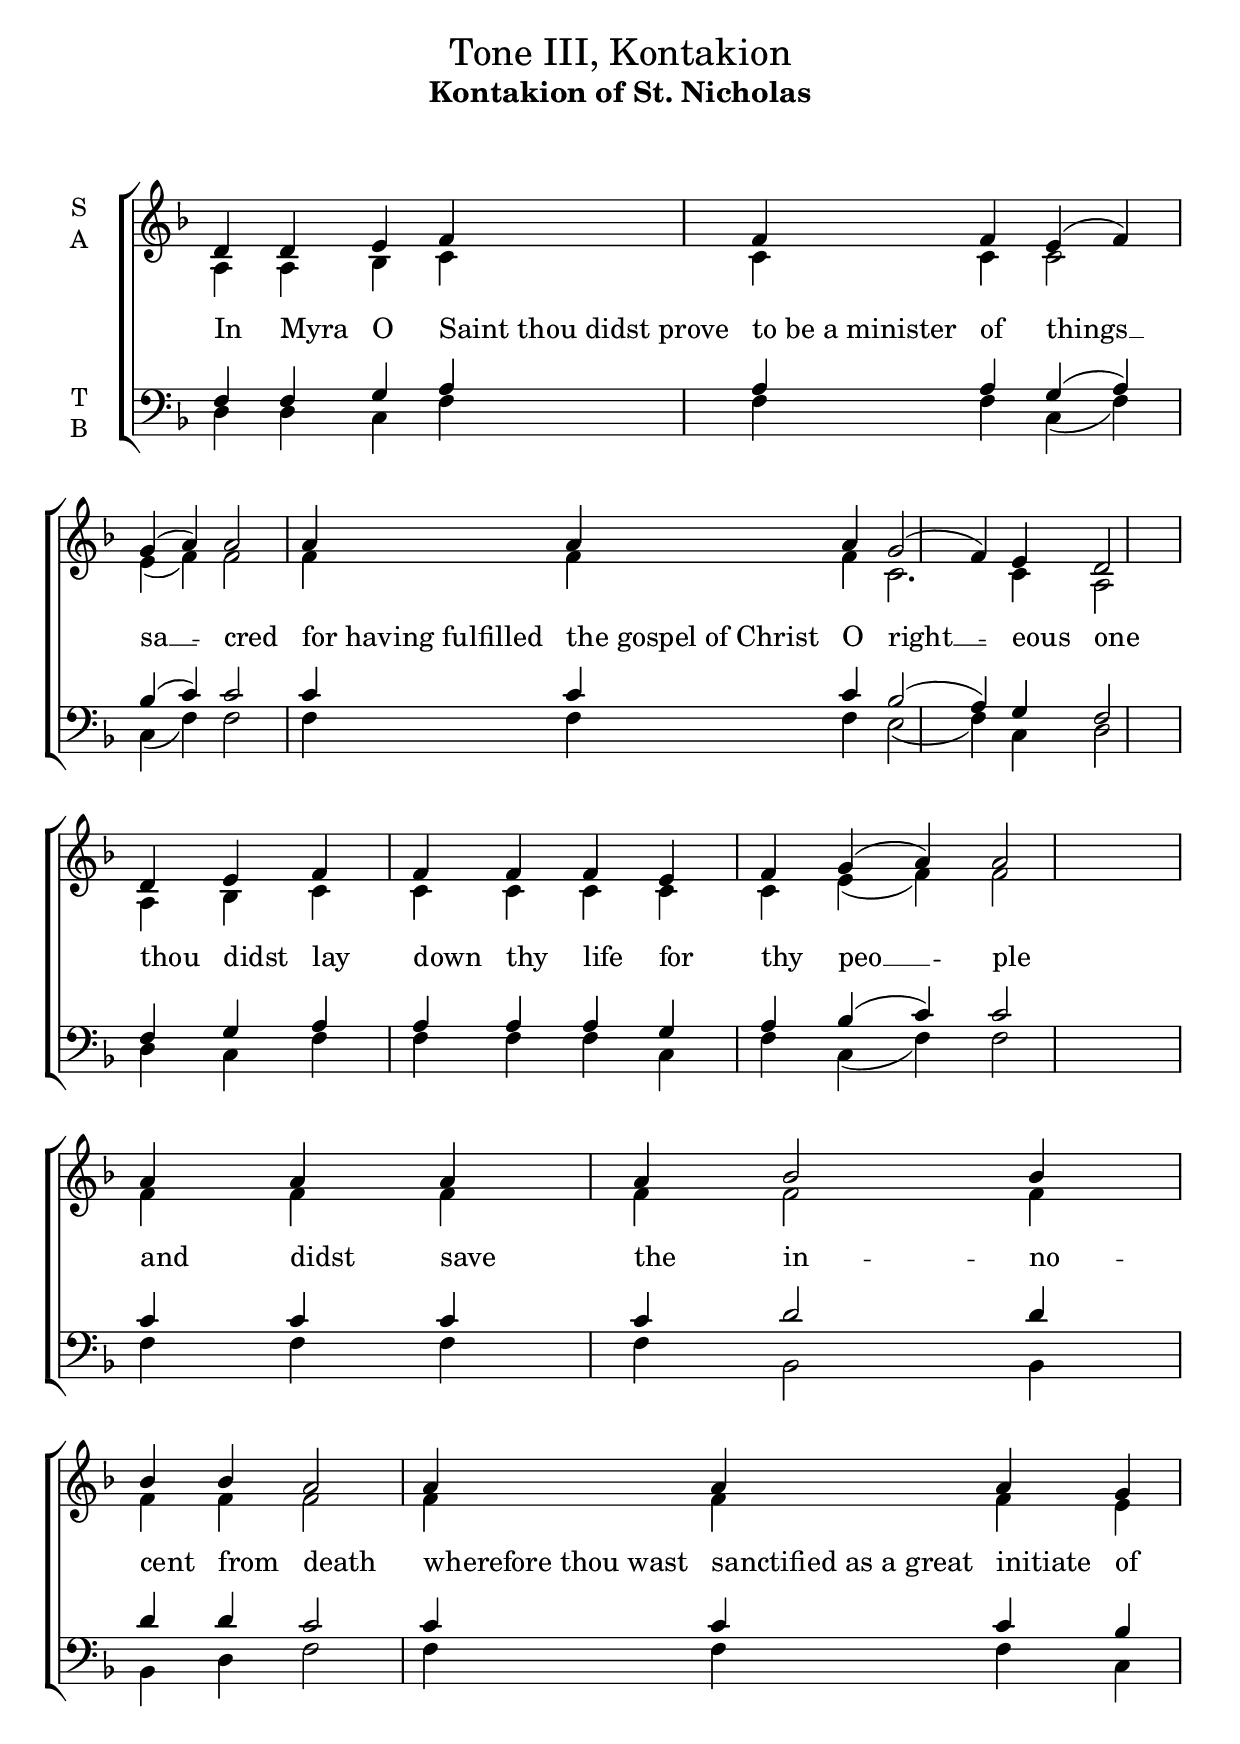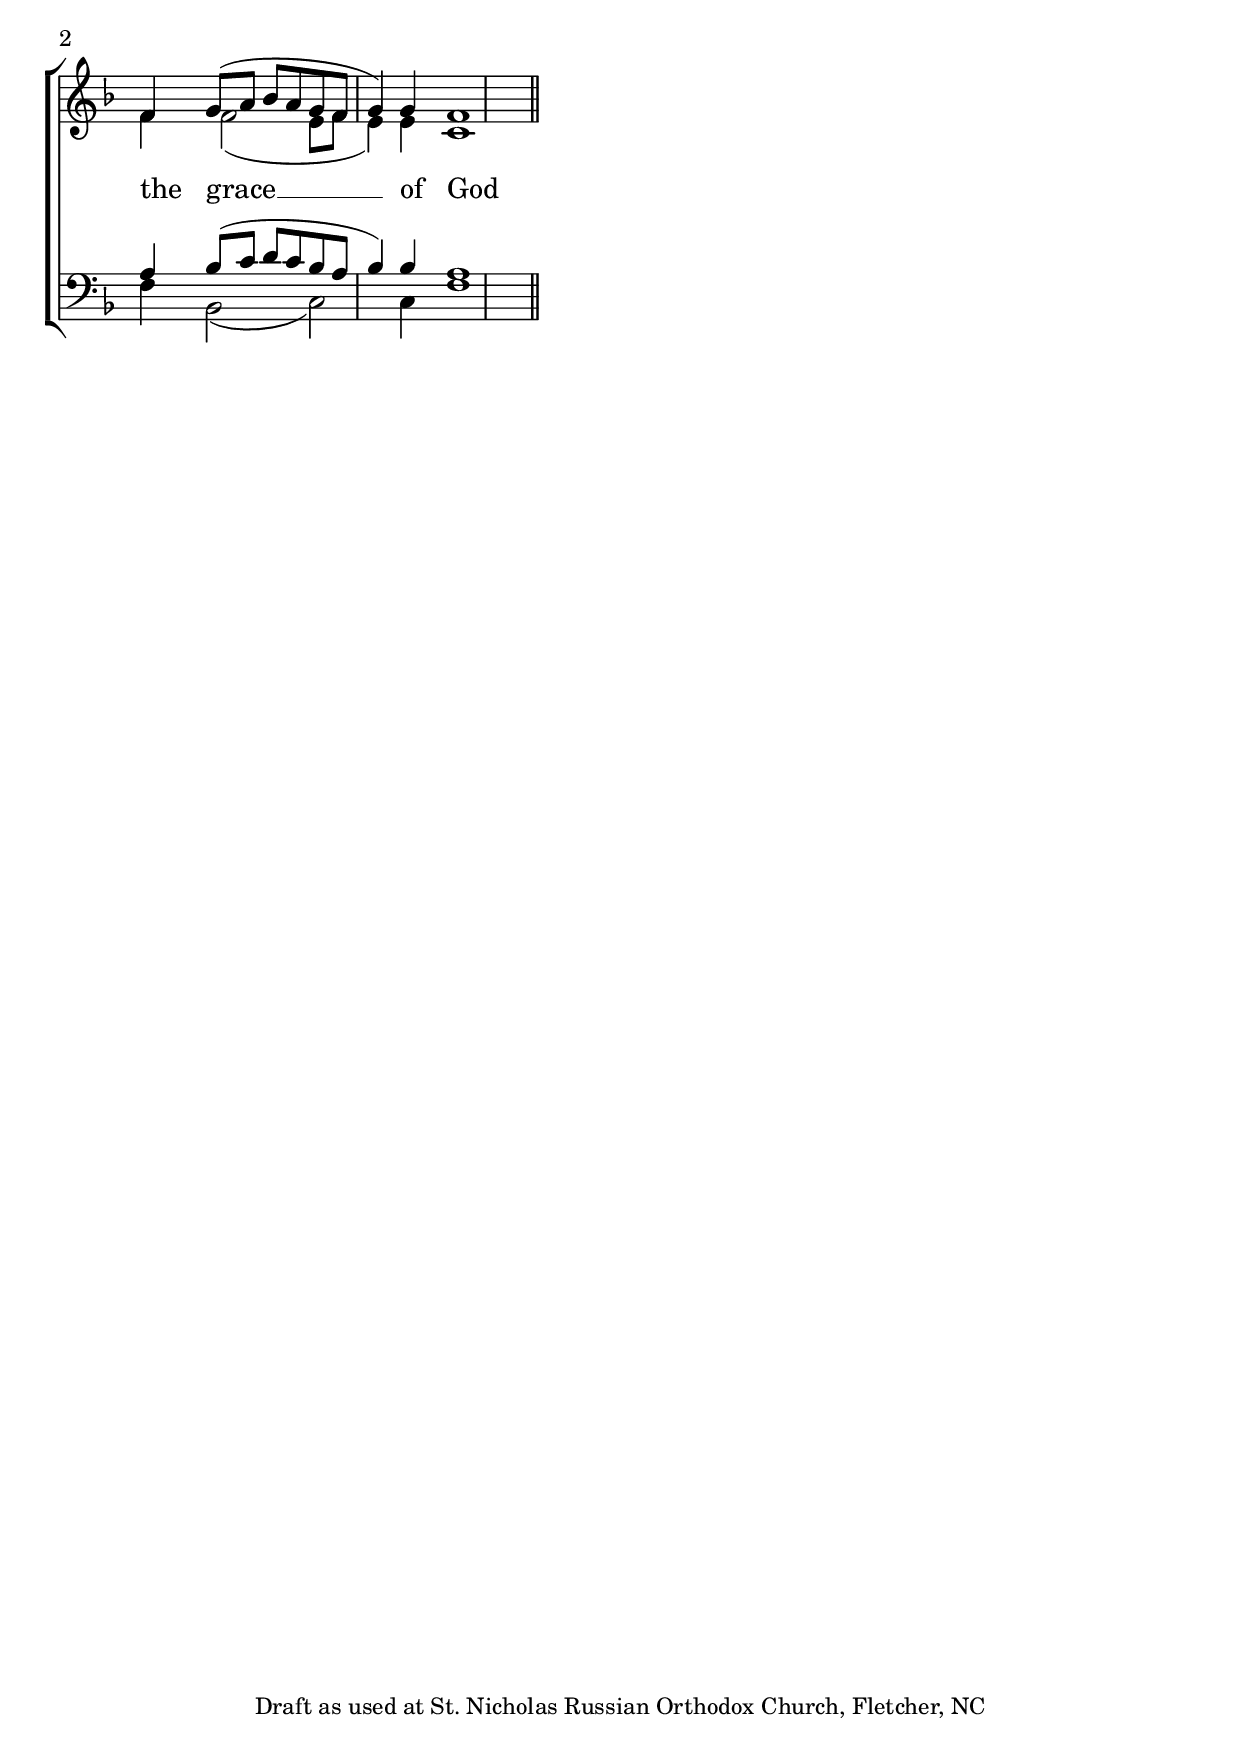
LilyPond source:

\version "2.18.0" 
\include "english.ly" 
\include "gregorian.ly" 

\layout { 
  \context{ 
    \Score \override SpacingSpanner.packed-spacing = ##f 
  } 
  \context{ 
    \Lyrics \override LyricHyphen.minimum-distance = #2.25 
    \override LyricSpace.minimum-distance = #2.25 
  } 
} 

\header { 
  title = \markup\normal-text\fontsize #0.25 
    "Tone III, Kontakion" 
  subtitle = \markup\bold\fontsize #1 
        {"Kontakion of St. Nicholas"} 
  subsubtitle = \markup\bold\fontsize #4.25 
        {" "} 
  
  meter = \markup\bold\fontsize #4.25 
        {" "} 
    
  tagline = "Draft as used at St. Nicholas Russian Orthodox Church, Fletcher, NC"
 
} 


global = { 
  \key f \major 
  \override Staff.NoteHead.style = #'altdefault 
  \override Staff.TimeSignature.stencil = ##f 
  %\override Staff.BarLine.stencil = ##f 
  \set Score.defaultBarType = "-" 
  \bar "|." 
} 
move = { \bar "" \break }

soprano = 
\relative c' { 
  \global 

  d4 d e f f f e(f) g(a) a2 \bar "|"
  a4 a a g2(f4) e d2 \bar "|"
  
  d4 e f f f f e f g(a) a2 \bar "|"
  a4 a a a bf2 bf4 bf bf a2 \bar "|"
  
  a4 a a g f g8(a bf a g f g4) g f1 \bar "||"
}

alto = 
\relative c' { 
  \global 
  a4 a bf c c c c2 e4(f) f2 \bar "|"
  f4 f f c2. c4 a2 \bar "|"
  
  a4 bf c c c c c c e4(f) f2 \bar "|"
  f4 f f f f2 f4 f f f2 \bar "|"
  
  f4 f f e f f2(e8 f e4) e c1 \bar "||"
}

tenor = 
\relative c { 
  \global 
  f4 f g a a a g(a) bf(c) c2 \bar "|"
  c4 c c bf2(a4) g f2 \bar "|"
  
  f4 g a a a a g a bf(c) c2 \bar "|"
  c4 c c c d2 d4 d d c2 \bar "|"
  
  c4 c c bf a bf8(c d c bf a bf4) bf a1 \bar "||"
} 


bass = 
\relative c { 
  \global 
  d4 d c f f f c(f) c(f) f2 \bar "|"
  f4 f f e2(f4) c d2 \bar "|"
  
  d4 c f f f f c f c(f) f2 \bar "|"
  f4 f f f bf,2 bf4 bf d f2 \bar "|"
  
  f4 f f c f bf,2(c) c4 f1 \bar "||"
} 

verse = \lyricmode { 
  % Lyrics follow here. 
  \override LyricText.self-alignment-X = #LEFT
  
  In Myra O "Saint thou didst prove" "to be a minister" of things __ sa __ -- cred
  "for having fulfilled" "the gospel of Christ" O right __ -- eous one
  
  thou didst lay down thy life for thy peo __ -- ple
  and didst save the in -- no -- cent from death
  
  "wherefore thou wast" "sanctified as a great" initiate of the grace __ of God
}


\score {
  \new ChoirStaff <<
    \new Staff \with { 
      midiInstrument = "string ensemble 1" 
      instrumentName = \markup \center-column { "S" "A" } 
    } <<
      \new Voice = "soprano" { \voiceOne \soprano } 
      \new Voice = "alto" { \voiceTwo \alto } 
    >>
    \new Lyrics \lyricsto "soprano" \verse 
    \new Staff \with { 
      midiInstrument = "string ensemble 1" 
      instrumentName = \markup \center-column { "T" "B" } 
    } << 
      \clef bass 
      \new Voice = "tenor" { \voiceThree \tenor } 
      \new Voice = "bass" { \voiceFour \bass } 
    >> 
  >>
  \layout { 
    ragged-last=##t 
    #(layout-set-staff-size 22) 
    \context { 
      \Lyrics 
      \override VerticalAxisGroup.staff-affinity = ##f 
      \override VerticalAxisGroup.staff-staff-spacing = 
        #'((basic-distance . 0) 
           (minimum-distance . 2) 
           (padding . 2)) 
    } 
    indent = 1.25\cm 
    \context { 
      \Staff 
      \override VerticalAxisGroup.staff-staff-spacing = 
        #'((basic-distance . 0) 
           (minimum-distance . 2) 
           (padding . 2)) 
    } 
  } 
}